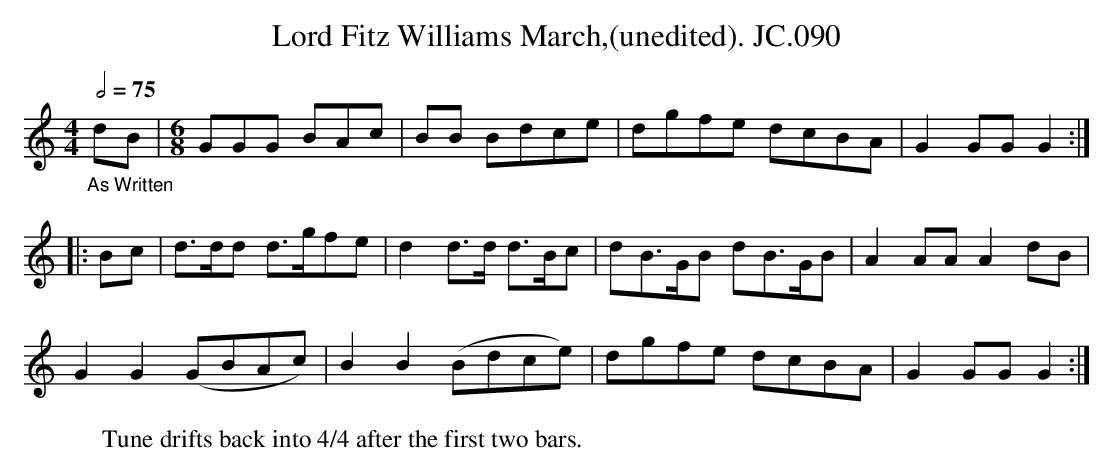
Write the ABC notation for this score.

X:1
T:Lord Fitz Williams March,(unedited). JC.090
M:4/4
L:1/8
Q:2/4=75
K:C
"_As Written"dB|\\
M:6/8
GGG BAc|BB Bdce|dgfe dcBA|G2GG G2:|
|:Bc|d>dd d>gfe|d2d>d d>Bc|dB>GB dB>GB|A2AA A2dB|
G2G2 (GBAc)|B2B2 (Bdce)|dgfe dcBA|G2GG G2:|
W:Tune drifts back into 4/4 after the first two bars.
